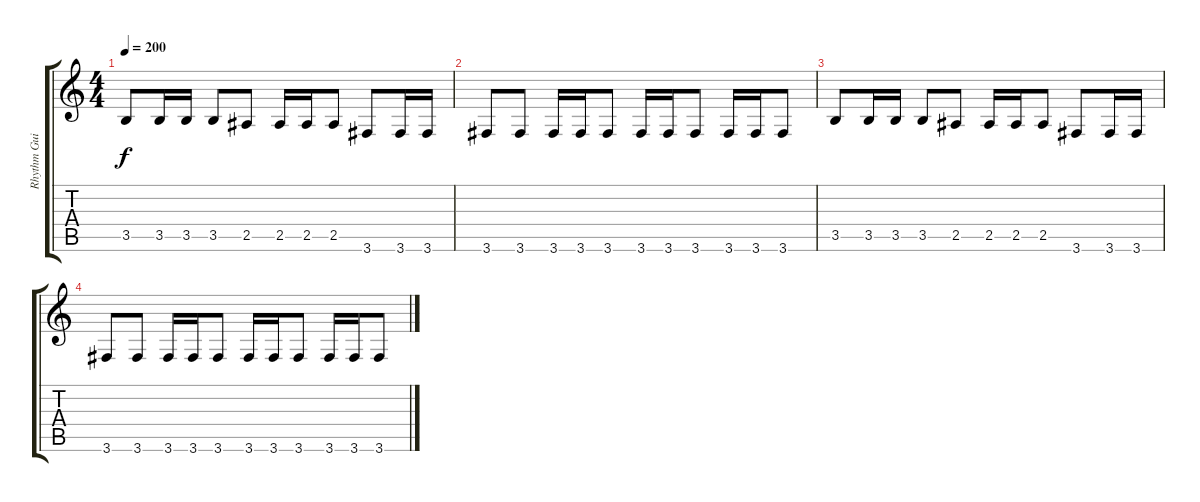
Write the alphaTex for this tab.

\track ("Rhythm Guitar" "Rhythm Gui") {instrument distortionguitar}
\staff {score tabs}
\tuning (Eb4 Bb3 Gb3 Db3 Ab2 Eb2) {hide}
\ts (4 4)
\tempo 200
\clef g2
\ks c
3.5.8{dy f volume 2} 3.5.16 3.5.16 3.5.8 2.5.8 2.5.16 2.5.16 2.5.8 3.6.8 3.6.16 3.6.16 |
3.6.8 3.6.8 3.6.16 3.6.16 3.6.8 3.6.16 3.6.16 3.6.8 3.6.16 3.6.16 3.6.8 |
3.5.8{volume 0} 3.5.16 3.5.16 3.5.8 2.5.8 2.5.16 2.5.16 2.5.8 3.6.8 3.6.16 3.6.16 |
3.6.8 3.6.8 3.6.16 3.6.16 3.6.8 3.6.16 3.6.16 3.6.8 3.6.16 3.6.16 3.6.8
